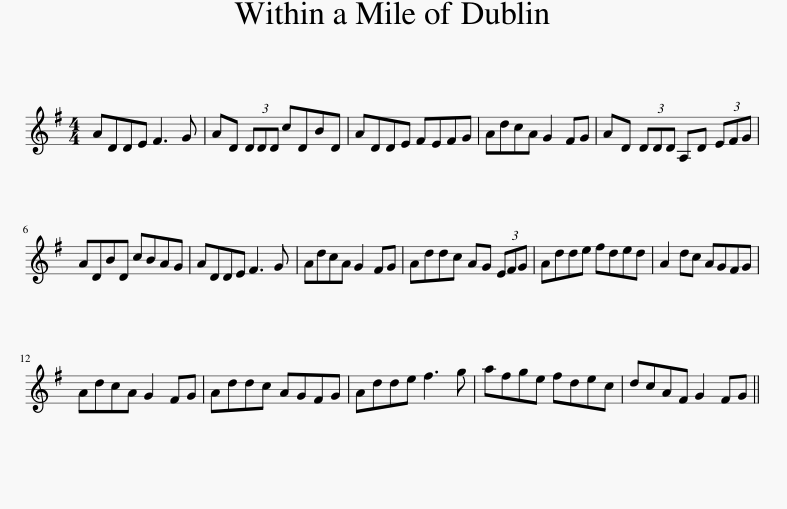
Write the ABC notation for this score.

X:1
L:1/8
M:4/4
I:linebreak $
K:G
V:1 treble
V:1
 ADDE F3 G | AD (3DDD cDBD | ADDE FEFG | AdcA G2 FG | AD (3DDD A,D (3EFG |$ %5
 ADBD cBAG | ADDE F3 G | AdcA G2 FG | Addc AG (3EFG | Adde fded | %10
 A2 dc AGFG |$ AdcA G2 FG | Addc AGFG | Adde f3 g | afge fdec | %15
 dcAF G2 FG || %16
